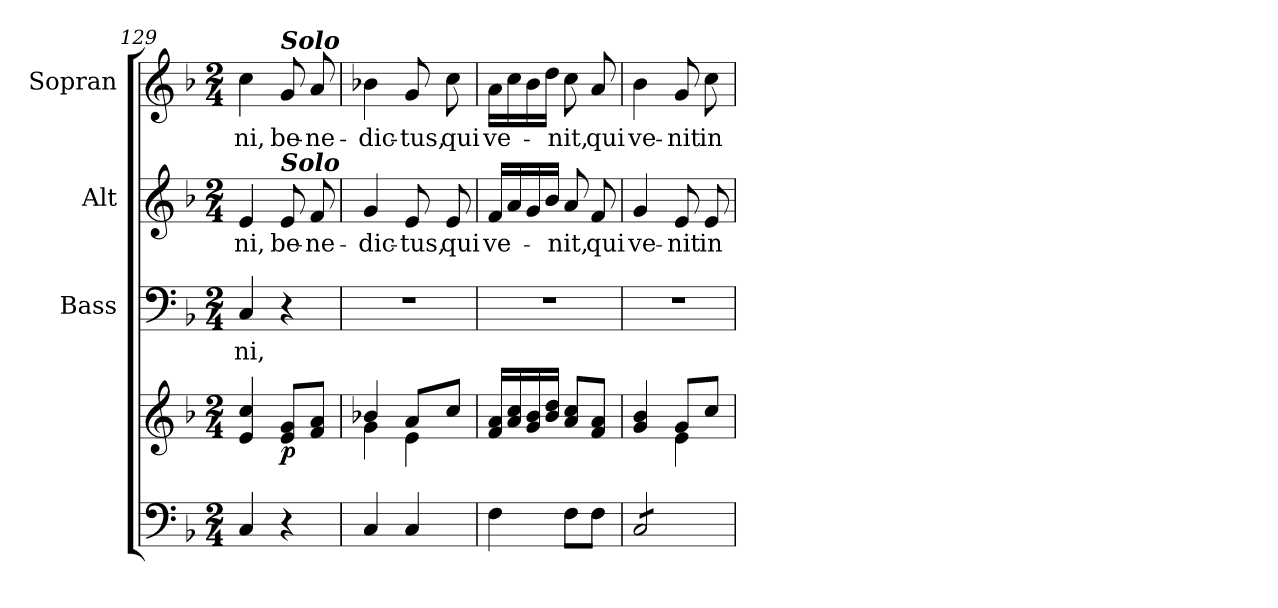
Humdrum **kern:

**kern	**kern	**dynam	**kern	**text	**kern	**text	**kern	**text
*part4	*part4	*part4	*part3	*part3	*part2	*part2	*part1	*part1
*staff5	*staff4	*staff4/5	*staff3	*staff3	*staff2	*staff2	*staff1	*staff1
*	*	*	*I"Bass	*	*I"Alt	*	*I"Sopran	*
*	*	*	*I'B.	*	*I'A.	*	*I'S.	*
*clefF4	*clefG2	*	*clefF4	*	*clefG2	*	*clefG2	*
*k[b-]	*k[b-]	*	*k[b-]	*	*k[b-]	*	*k[b-]	*
*F:	*F:	*	*F:	*	*F:	*	*F:	*
*M2/4	*M2/4	*	*M2/4	*	*M2/4	*	*M2/4	*
=129	=129	=129	=129	=129	=129	=129	=129	=129
!	!	!	!	!LO:LY:b	!	!LO:LY:b	!	!LO:LY:b
4C/	4e/ 4cc/	.	4C/	-ni,	4e/	-ni,	4cc\	-ni,
!	!	!	!	!	!	!	!LO:TX:a:Bi:t=Solo	!
!	!	!	!	!	!LO:TX:a:Bi:t=Solo	!	!	!
!	!	!LO:DY:b	!	!	!	!LO:LY:b	!	!LO:LY:b
4r	8e/ 8g/L	p	4r	.	8e/	be-	8g/	be-
!	!	!	!	!	!	!LO:LY:b	!	!LO:LY:b
.	8f/ 8a/J	.	.	.	8f/	-ne-	8a/	-ne-
=130	=130	=130	=130	=130	=130	=130	=130	=130
*	*^	*	*	*	*	*	*	*
!	!	!	!	!	!	!	!LO:LY:b	!	!LO:LY:b
4C/	4b-X/	4g\	.	2r	.	4g/	-dic-	4b-X\	-dic-
!	!	!	!	!	!	!	!LO:LY:b	!	!LO:LY:b
4C/	8a/L	4e\	.	.	.	8e/	-tus,	8g/	-tus,
!	!	!	!	!	!	!	!LO:LY:b	!	!LO:LY:b
.	8cc/J	.	.	.	.	8e/	qui	8cc\	qui
*	*v	*v	*	*	*	*	*	*	*
=131	=131	=131	=131	=131	=131	=131	=131	=131
!	!	!	!	!	!	!LO:LY:b	!	!LO:LY:b
4F\	16f/ 16a/LL	.	2r	.	16f/LL	ve-	16a\LL	ve-
.	16a/ 16cc/	.	.	.	16a/	.	16cc\	.
.	16g/ 16b-/	.	.	.	16g/	.	16b-\	.
.	16b-/ 16dd/JJ	.	.	.	16b-/JJ	.	16dd\JJ	.
!	!	!	!	!	!	!LO:LY:b	!	!LO:LY:b
8F\L	8a/ 8cc/L	.	.	.	8a/	-nit,	8cc\	-nit,
!	!	!	!	!	!	!LO:LY:b	!	!LO:LY:b
8F\J	8f/ 8a/J	.	.	.	8f/	qui	8a/	qui
=132	=132	=132	=132	=132	=132	=132	=132	=132
*	*^	*	*	*	*	*	*	*
!	!	!	!	!	!	!	!LO:LY:b	!	!LO:LY:b
*tremolo	*	*	*	*	*	*	*	*	*
8C/L	4g/ 4b-/	4ryy	.	2r	.	4g/	ve-	4b-\	ve-
8C/	.	.	.	.	.	.	.	.	.
!	!	!	!	!	!	!	!LO:LY:b	!	!LO:LY:b
8C/	8g/L	4e\	.	.	.	8e/	-nit	8g/	-nit
!	!	!	!	!	!	!	!LO:LY:b	!	!LO:LY:b
8C/J	8cc/J	.	.	.	.	8e/	in	8cc\	in
*Xtremolo	*	*	*	*	*	*	*	*	*
*	*v	*v	*	*	*	*	*	*	*
=	=	=	=	=	=	=	=	=
*-	*-	*-	*-	*-	*-	*-	*-	*-
